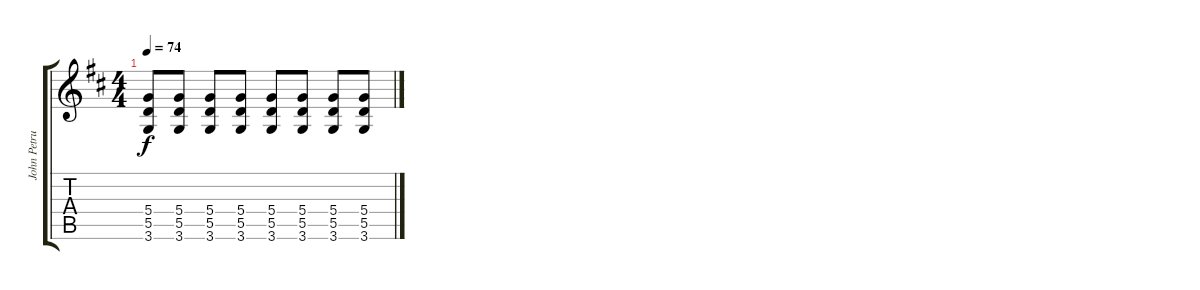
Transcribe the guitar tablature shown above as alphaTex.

\track ("John Petrucci" "John Petru") {instrument overdrivenguitar}
\staff {score tabs}
\tuning (E4 B3 G3 D3 A2 E2) {hide}
\ts (4 4)
\tempo 74
\clef g2
\ks bminor
(5.4 5.5 3.6).8{dy f} (5.4 5.5 3.6).8 (5.4 5.5 3.6).8 (5.4 5.5 3.6).8 (5.4 5.5 3.6).8 (5.4 5.5 3.6).8 (5.4 5.5 3.6).8 (5.4 5.5 3.6).8
